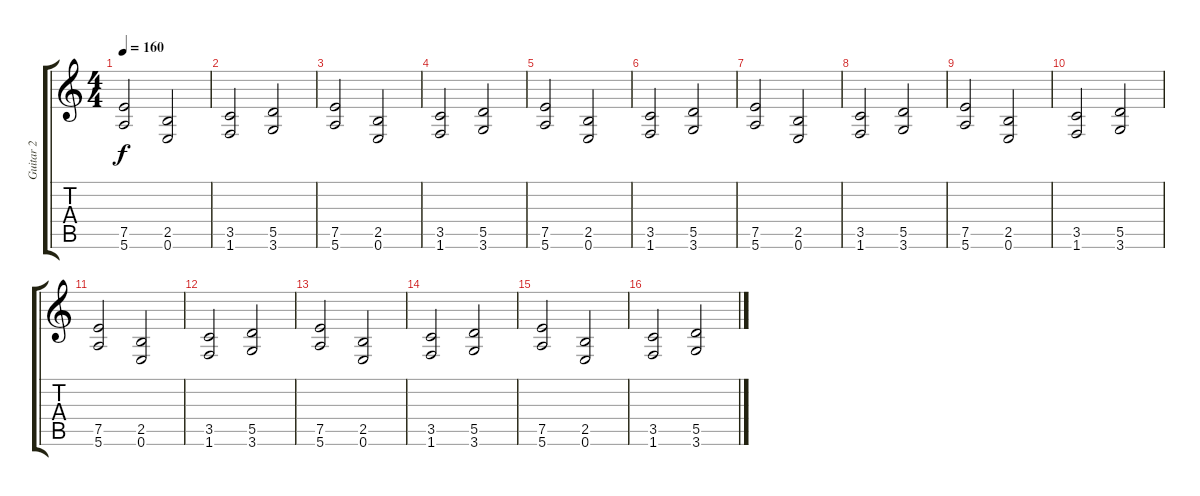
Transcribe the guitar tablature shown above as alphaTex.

\track ("Guitar 2" "Guitar 2") {instrument distortionguitar}
\staff {score tabs}
\tuning (E4 B3 G3 D3 A2 E2) {hide}
\ts (4 4)
\tempo 160
\clef g2
\ks c
(7.5 5.6).2{dy f} (2.5 0.6).2 |
(3.5 1.6).2 (5.5 3.6).2 |
(7.5 5.6).2 (2.5 0.6).2 |
(3.5 1.6).2 (5.5 3.6).2 |
(7.5 5.6).2 (2.5 0.6).2 |
(3.5 1.6).2 (5.5 3.6).2 |
(7.5 5.6).2 (2.5 0.6).2 |
(3.5 1.6).2 (5.5 3.6).2 |
(7.5 5.6).2 (2.5 0.6).2 |
(3.5 1.6).2 (5.5 3.6).2 |
(7.5 5.6).2 (2.5 0.6).2 |
(3.5 1.6).2 (5.5 3.6).2 |
(7.5 5.6).2 (2.5 0.6).2 |
(3.5 1.6).2 (5.5 3.6).2 |
(7.5 5.6).2 (2.5 0.6).2 |
(3.5 1.6).2 (5.5 3.6).2
